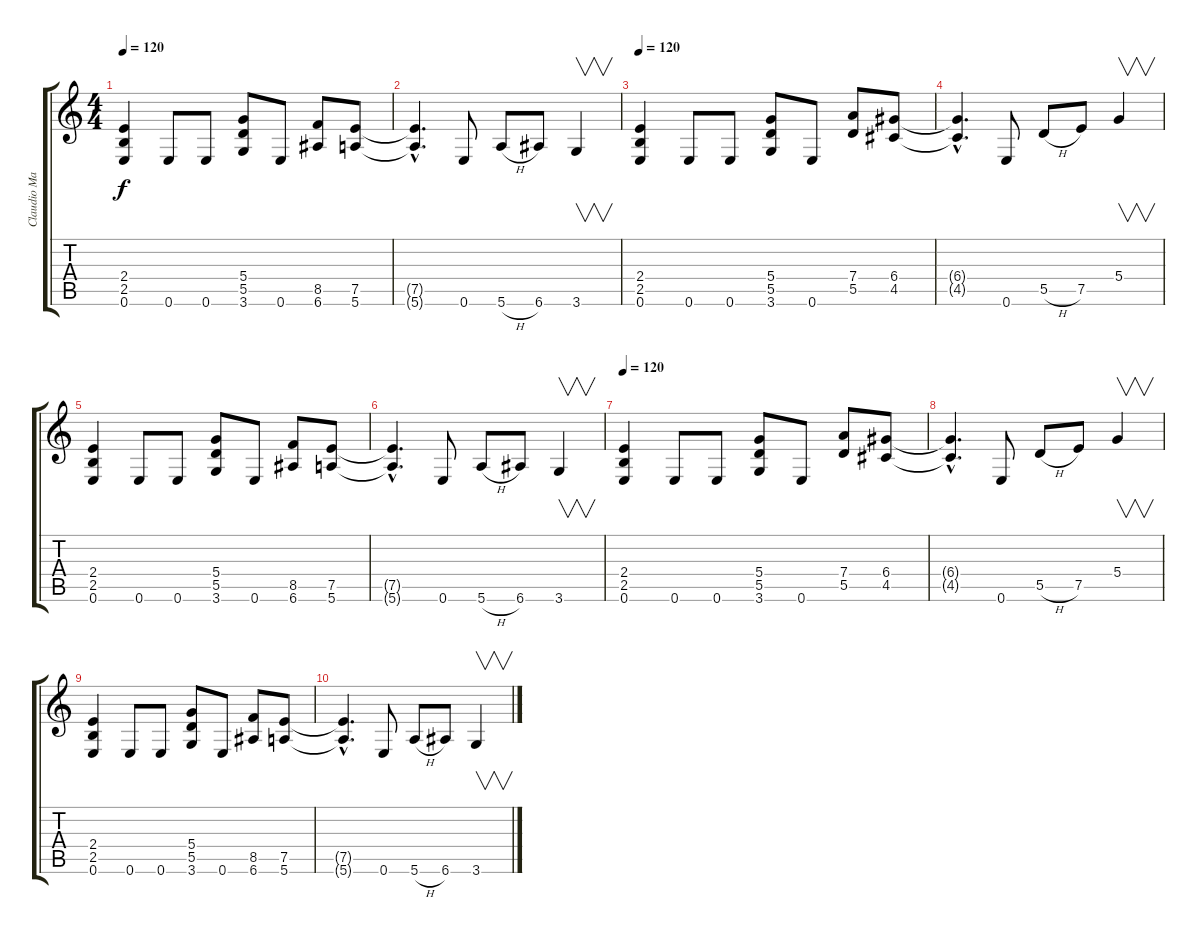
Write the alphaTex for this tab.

\track ("Claudio Marciello (Gtr 2)" "Claudio Ma") {instrument overdrivenguitar}
\staff {score tabs}
\tuning (E4 B3 G3 D3 A2 E2) {hide}
\ts (4 4)
\tempo 120
\clef g2
\ks c
(2.4 2.5 0.6).4{dy f} 0.6.8 0.6.8 (5.4 5.5 3.6).8 0.6.8 (8.5 6.6).8 (7.5 5.6).8 |
(7.5{hac t} 5.6{hac t}).4{d} 0.6.8 5.6{h}.8 6.6.8 3.6.4{v} |
\tempo 120
(2.4 2.5 0.6).4 0.6.8 0.6.8 (5.4 5.5 3.6).8 0.6.8 (7.4 5.5).8 (6.4 4.5).8 |
(6.4{hac t} 4.5{hac t}).4{d} 0.6.8 5.5{h}.8 7.5.8 5.4.4{v} |
(2.4 2.5 0.6).4 0.6.8 0.6.8 (5.4 5.5 3.6).8 0.6.8 (8.5 6.6).8 (7.5 5.6).8 |
(7.5{hac t} 5.6{hac t}).4{d} 0.6.8 5.6{h}.8 6.6.8 3.6.4{v} |
\tempo 120
(2.4 2.5 0.6).4 0.6.8 0.6.8 (5.4 5.5 3.6).8 0.6.8 (7.4 5.5).8 (6.4 4.5).8 |
(6.4{hac t} 4.5{hac t}).4{d} 0.6.8 5.5{h}.8 7.5.8 5.4.4{v} |
(2.4 2.5 0.6).4 0.6.8 0.6.8 (5.4 5.5 3.6).8 0.6.8 (8.5 6.6).8 (7.5 5.6).8 |
(7.5{hac t} 5.6{hac t}).4{d} 0.6.8 5.6{h}.8 6.6.8 3.6.4{v}
